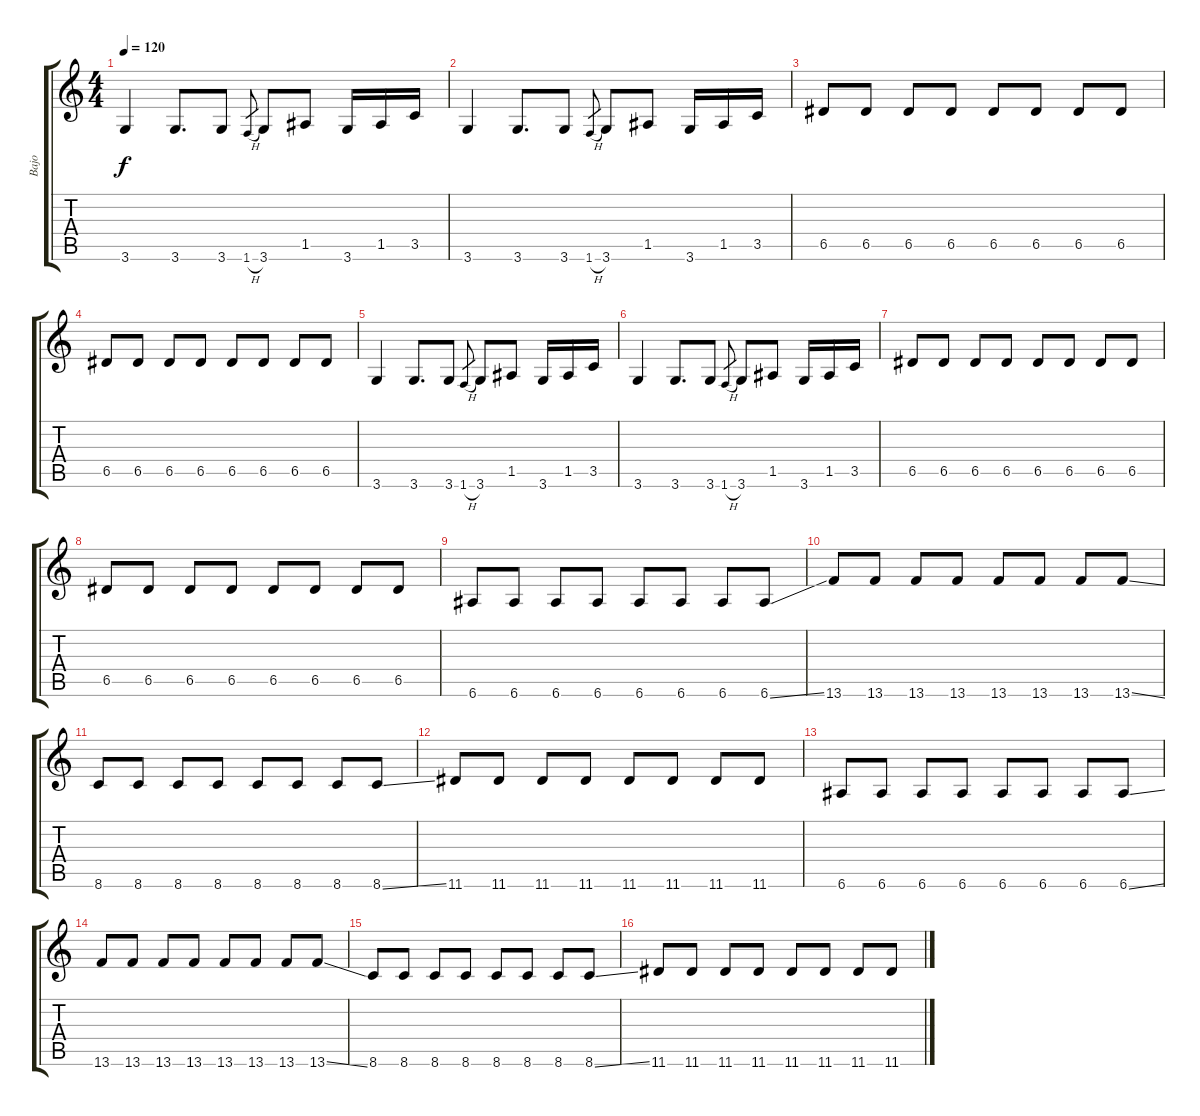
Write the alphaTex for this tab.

\track ("Bajo" "Bajo") {instrument electricbassfinger}
\staff {score tabs}
\tuning (E4 B3 G3 D3 A2 E2) {hide}
\ts (4 4)
\tempo 120
\clef g2
\ks c
3.6.4{dy f} 3.6.8{d} 3.6.8 1.6{h}.8{gr} 3.6.8 1.5.8 3.6.16 1.5.16 3.5.16 |
3.6.4 3.6.8{d} 3.6.8 1.6{h}.8{gr} 3.6.8 1.5.8 3.6.16 1.5.16 3.5.16 |
6.5.8 6.5.8 6.5.8 6.5.8 6.5.8 6.5.8 6.5.8 6.5.8 |
6.5.8 6.5.8 6.5.8 6.5.8 6.5.8 6.5.8 6.5.8 6.5.8 |
3.6.4 3.6.8{d} 3.6.8 1.6{h}.8{gr} 3.6.8 1.5.8 3.6.16 1.5.16 3.5.16 |
3.6.4 3.6.8{d} 3.6.8 1.6{h}.8{gr} 3.6.8 1.5.8 3.6.16 1.5.16 3.5.16 |
6.5.8 6.5.8 6.5.8 6.5.8 6.5.8 6.5.8 6.5.8 6.5.8 |
6.5.8 6.5.8 6.5.8 6.5.8 6.5.8 6.5.8 6.5.8 6.5.8 |
6.6.8 6.6.8 6.6.8 6.6.8 6.6.8 6.6.8 6.6.8 6.6{ss}.8 |
13.6.8 13.6.8 13.6.8 13.6.8 13.6.8 13.6.8 13.6.8 13.6{ss}.8 |
8.6.8 8.6.8 8.6.8 8.6.8 8.6.8 8.6.8 8.6.8 8.6{ss}.8 |
11.6.8 11.6.8 11.6.8 11.6.8 11.6.8 11.6.8 11.6.8 11.6.8 |
6.6.8 6.6.8 6.6.8 6.6.8 6.6.8 6.6.8 6.6.8 6.6{ss}.8 |
13.6.8 13.6.8 13.6.8 13.6.8 13.6.8 13.6.8 13.6.8 13.6{ss}.8 |
8.6.8 8.6.8 8.6.8 8.6.8 8.6.8 8.6.8 8.6.8 8.6{ss}.8 |
11.6.8 11.6.8 11.6.8 11.6.8 11.6.8 11.6.8 11.6.8 11.6.8
